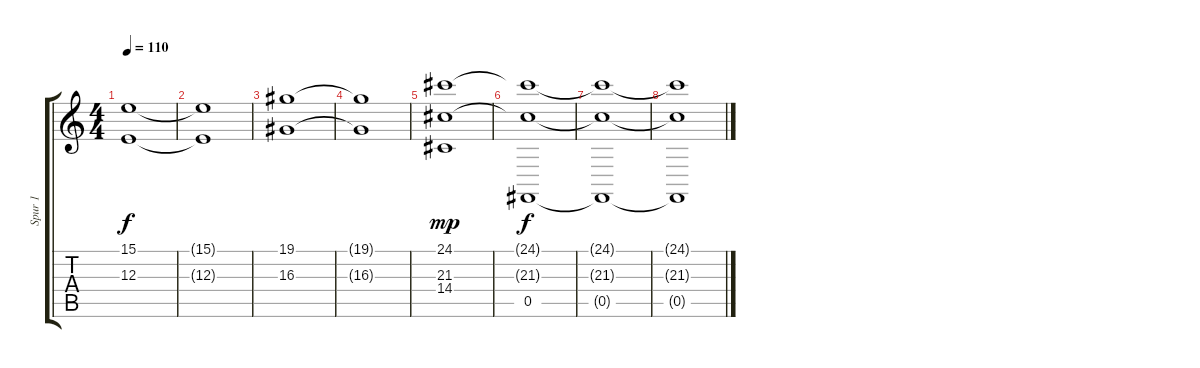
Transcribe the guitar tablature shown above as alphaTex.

\track ("Spur 1" "Spur 1") {instrument stringensemble1}
\staff {score tabs}
\tuning (Db4 Ab3 E3 B2 Gb2 Db2) {hide}
\ts (4 4)
\tempo 110
\clef g2
\ks c
(15.1 12.3).1{dy f} |
(15.1{t} 12.3{t}).1 |
(19.1 16.3).1 |
(19.1{t} 16.3{t}).1 |
(24.1 21.3 14.4).1{dy mp} |
(24.1{t} 21.3{t} 0.5).1{dy f} |
(24.1{t} 21.3{t} 0.5{t}).1 |
(24.1{t} 21.3{t} 0.5{t}).1
